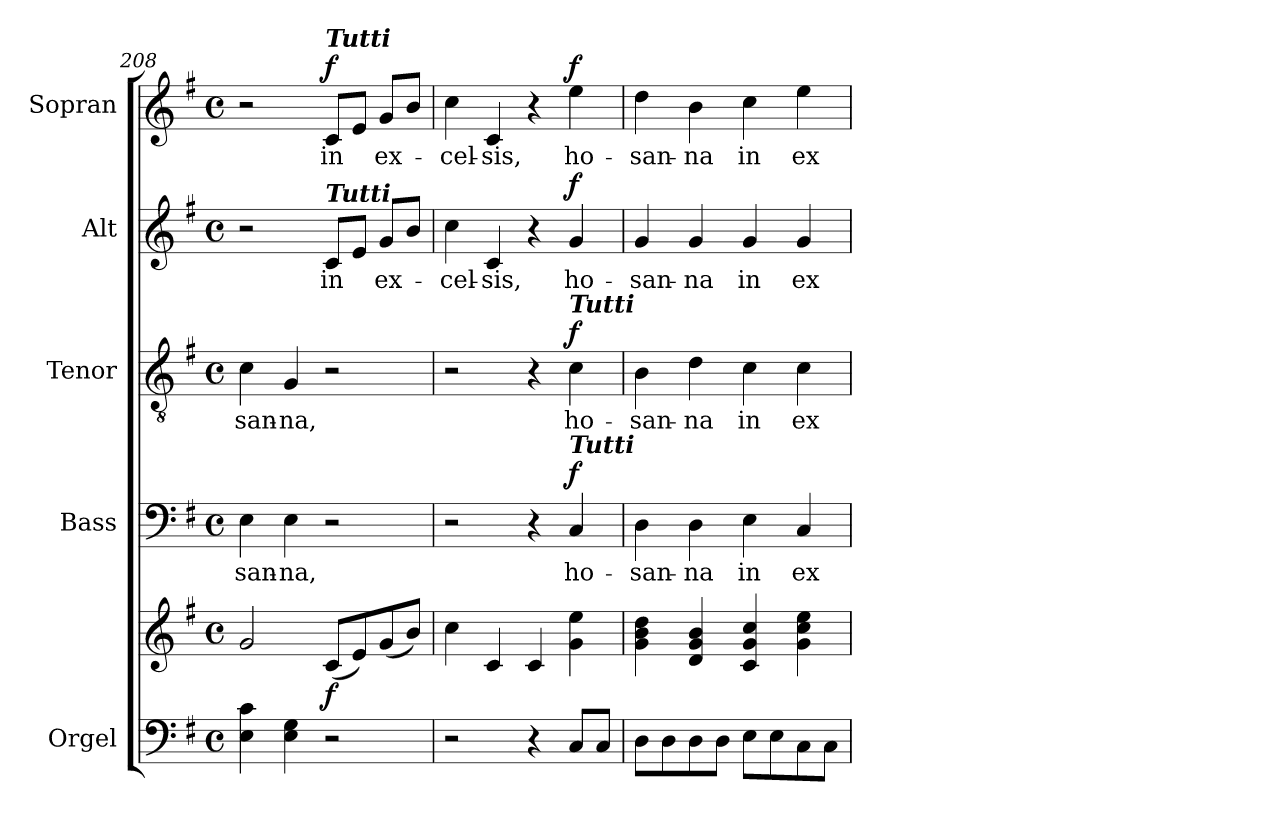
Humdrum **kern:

**kern	**kern	**dynam	**kern	**text	**dynam	**kern	**text	**dynam	**kern	**text	**dynam	**kern	**text	**dynam
*part5	*part5	*part5	*part4	*part4	*part4	*part3	*part3	*part3	*part2	*part2	*part2	*part1	*part1	*part1
*staff6	*staff5	*staff5/6	*staff4	*staff4	*staff4	*staff3	*staff3	*staff3	*staff2	*staff2	*staff2	*staff1	*staff1	*staff1
*I"Orgel	*	*	*I"Bass	*	*	*I"Tenor	*	*	*I"Alt	*	*	*I"Sopran	*	*
*I'Org.	*	*	*I'B.	*	*	*I'T.	*	*	*I'A.	*	*	*I'S.	*	*
*clefF4	*clefG2	*	*clefF4	*	*	*clefGv2	*	*	*clefG2	*	*	*clefG2	*	*
*k[f#]	*k[f#]	*	*k[f#]	*	*	*k[f#]	*	*	*k[f#]	*	*	*k[f#]	*	*
*G:	*G:	*	*G:	*	*	*G:	*	*	*G:	*	*	*G:	*	*
*M4/4	*M4/4	*	*M4/4	*	*	*M4/4	*	*	*M4/4	*	*	*M4/4	*	*
*met(c)	*met(c)	*	*met(c)	*	*	*met(c)	*	*	*met(c)	*	*	*met(c)	*	*
=208	=208	=208	=208	=208	=208	=208	=208	=208	=208	=208	=208	=208	=208	=208
!	!	!	!	!LO:LY:b	!	!	!LO:LY:b	!	!	!	!	!	!	!
4E\ 4c\	2g/	.	4E\	-san-	.	4c\	-san-	.	2r	.	.	2r	.	.
!	!	!	!	!LO:LY:b	!	!	!LO:LY:b	!	!	!	!	!	!	!
4E\ 4G\	.	.	4E\	-na,	.	4G/	-na,	.	.	.	.	.	.	.
!	!	!	!	!	!	!	!	!	!	!	!	!LO:TX:a:Bi:t=Tutti	!	!
!	!	!	!	!	!	!	!	!	!LO:TX:a:Bi:t=Tutti	!	!	!	!	!
!	!	!LO:DY:b	!	!	!	!	!	!	!	!LO:LY:b	!	!	!LO:LY:b	!LO:DY:a
2r	(<8c/L	f	2r	.	.	2r	.	.	8c/L	in	.	8c/L	in	f
.	8e/)	.	.	.	.	.	.	.	8e/J	.	.	8e/J	.	.
!	!	!	!	!	!	!	!	!	!	!LO:LY:b	!	!	!LO:LY:b	!
.	(<8g/	.	.	.	.	.	.	.	8g/L	ex-	.	8g/L	ex-	.
.	8b/J)	.	.	.	.	.	.	.	8b/J	.	.	8b/J	.	.
=209	=209	=209	=209	=209	=209	=209	=209	=209	=209	=209	=209	=209	=209	=209
!	!	!	!	!	!	!	!	!	!	!LO:LY:b	!	!	!LO:LY:b	!
2r	4cc\	.	2r	.	.	2r	.	.	4cc\	-cel-	.	4cc\	-cel-	.
!	!	!	!	!	!	!	!	!	!	!LO:LY:b	!	!	!LO:LY:b	!
.	4c/	.	.	.	.	.	.	.	4c/	-sis,	.	4c/	-sis,	.
4r	4c/	.	4r	.	.	4r	.	.	4r	.	.	4r	.	.
!	!	!	!	!	!	!LO:TX:a:Bi:t=Tutti	!	!	!	!	!	!	!	!
!	!	!	!LO:TX:a:Bi:t=Tutti	!	!	!	!	!	!	!	!	!	!	!
!	!	!	!	!LO:LY:b	!LO:DY:a	!	!LO:LY:b	!LO:DY:a	!	!LO:LY:b	!LO:DY:a	!	!LO:LY:b	!LO:DY:a
8C/L	4g\ 4ee\	.	4C/	ho-	f	4c\	ho-	f	4g/	ho-	f	4ee\	ho-	f
8C/J	.	.	.	.	.	.	.	.	.	.	.	.	.	.
=210	=210	=210	=210	=210	=210	=210	=210	=210	=210	=210	=210	=210	=210	=210
!	!	!	!	!LO:LY:b	!	!	!LO:LY:b	!	!	!LO:LY:b	!	!	!LO:LY:b	!
8D\L	4g\ 4b\ 4dd\	.	4D\	-san-	.	4B\	-san-	.	4g/	-san-	.	4dd\	-san-	.
8D\	.	.	.	.	.	.	.	.	.	.	.	.	.	.
!	!	!	!	!LO:LY:b	!	!	!LO:LY:b	!	!	!LO:LY:b	!	!	!LO:LY:b	!
8D\	4d/ 4g/ 4b/	.	4D\	-na	.	4d\	-na	.	4g/	-na	.	4b\	-na	.
8D\J	.	.	.	.	.	.	.	.	.	.	.	.	.	.
!	!	!	!	!LO:LY:b	!	!	!LO:LY:b	!	!	!LO:LY:b	!	!	!LO:LY:b	!
8E\L	4c/ 4g/ 4cc/	.	4E\	in	.	4c\	in	.	4g/	in	.	4cc\	in	.
8E\	.	.	.	.	.	.	.	.	.	.	.	.	.	.
!	!	!	!	!LO:LY:b	!	!	!LO:LY:b	!	!	!LO:LY:b	!	!	!LO:LY:b	!
8C\	4g\ 4cc\ 4ee\	.	4C/	ex-	.	4c\	ex-	.	4g/	ex-	.	4ee\	ex-	.
8C\J	.	.	.	.	.	.	.	.	.	.	.	.	.	.
=	=	=	=	=	=	=	=	=	=	=	=	=	=	=
*-	*-	*-	*-	*-	*-	*-	*-	*-	*-	*-	*-	*-	*-	*-
